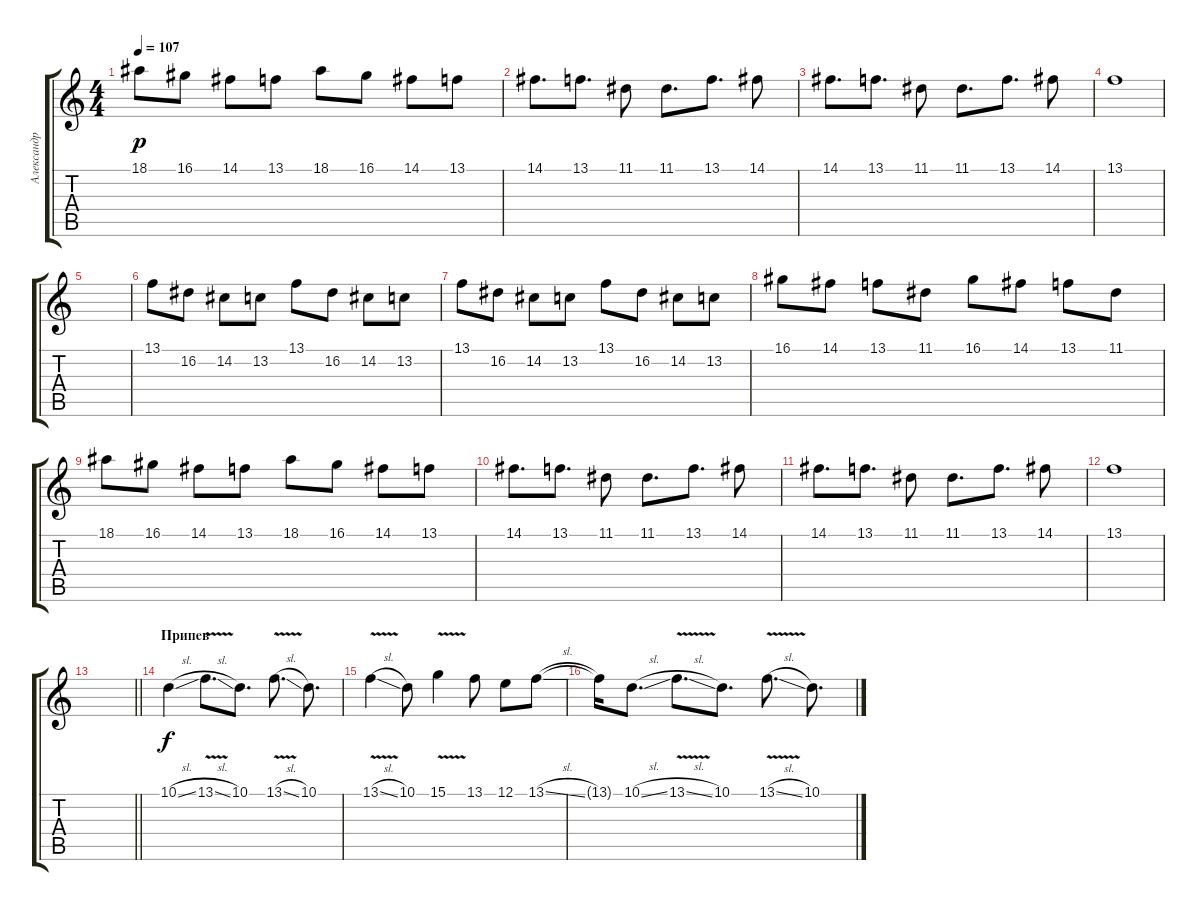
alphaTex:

\track ("Александр Андрюхин" "Александр ") {instrument fx5brightness}
\staff {score tabs}
\tuning (E4 B3 G3 D3 A2 E2) {hide}
\ts (4 4)
\tempo 107
\clef g2
\ks c
18.1.8{dy p} 16.1.8 14.1.8 13.1.8 18.1.8 16.1.8 14.1.8 13.1.8 |
14.1.8{d} 13.1.8{d} 11.1.8 11.1.8{d} 13.1.8{d} 14.1.8 |
14.1.8{d} 13.1.8{d} 11.1.8 11.1.8{d} 13.1.8{d} 14.1.8 |
13.1.1 |
|
13.1.8 16.2.8 14.2.8 13.2.8 13.1.8 16.2.8 14.2.8 13.2.8 |
13.1.8 16.2.8 14.2.8 13.2.8 13.1.8 16.2.8 14.2.8 13.2.8 |
16.1.8 14.1.8 13.1.8 11.1.8 16.1.8 14.1.8 13.1.8 11.1.8 |
18.1.8 16.1.8 14.1.8 13.1.8 18.1.8 16.1.8 14.1.8 13.1.8 |
14.1.8{d} 13.1.8{d} 11.1.8 11.1.8{d} 13.1.8{d} 14.1.8 |
14.1.8{d} 13.1.8{d} 11.1.8 11.1.8{d} 13.1.8{d} 14.1.8 |
13.1.1 |
\barLineRight lightlight
|
\section ("" "Припев")
10.1{sl}.4{dy f} 13.1{v sl}.8{d} 10.1.8{d} 13.1{v sl}.8{d} 10.1.8{d} |
13.1{v sl}.4 10.1.8 15.1{v}.4 13.1.8 12.1.8 13.1{sl}.8 |
13.1{t}.16 10.1{sl}.8{d} 13.1{v sl}.8{d} 10.1.8{d} 13.1{v sl}.8{d} 10.1.8{d}
